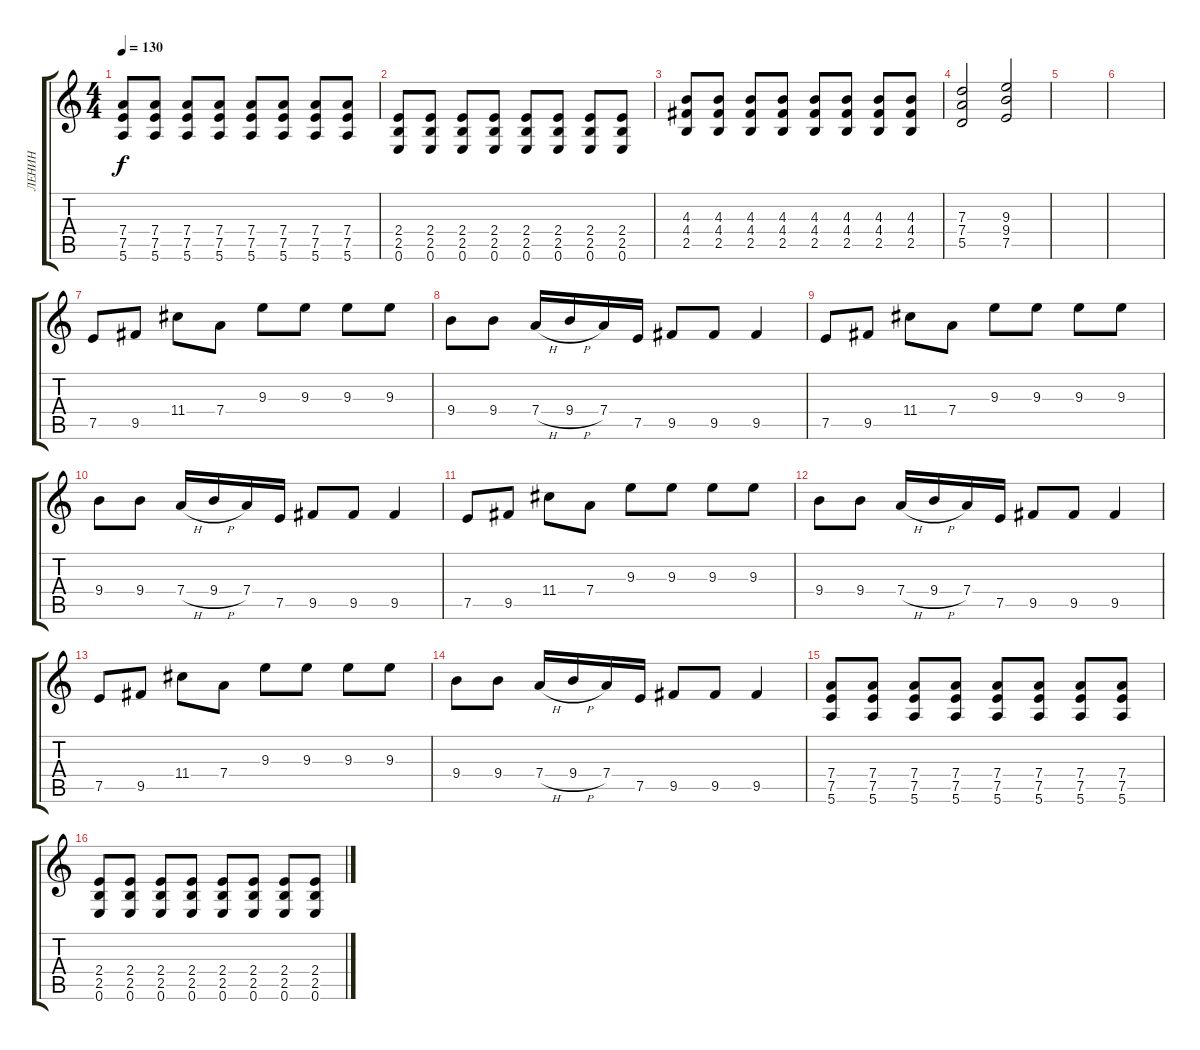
\track ("ЛЕНИН" "ЛЕНИН") {instrument distortionguitar}
\staff {score tabs}
\tuning (E4 B3 G3 D3 A2 E2) {hide}
\ts (4 4)
\tempo 130
\clef g2
\ks c
(7.4 7.5 5.6).8{dy f} (7.4 7.5 5.6).8 (7.4 7.5 5.6).8 (7.4 7.5 5.6).8 (7.4 7.5 5.6).8 (7.4 7.5 5.6).8 (7.4 7.5 5.6).8 (7.4 7.5 5.6).8 |
(2.4 2.5 0.6).8 (2.4 2.5 0.6).8 (2.4 2.5 0.6).8 (2.4 2.5 0.6).8 (2.4 2.5 0.6).8 (2.4 2.5 0.6).8 (2.4 2.5 0.6).8 (2.4 2.5 0.6).8 |
(4.3 4.4 2.5).8 (4.3 4.4 2.5).8 (4.3 4.4 2.5).8 (4.3 4.4 2.5).8 (4.3 4.4 2.5).8 (4.3 4.4 2.5).8 (4.3 4.4 2.5).8 (4.3 4.4 2.5).8 |
(7.3 7.4 5.5).2 (9.3 9.4 7.5).2 |
|
|
7.5.8 9.5.8 11.4.8 7.4.8 9.3.8 9.3.8 9.3.8 9.3.8 |
9.4.8 9.4.8 7.4{h}.16 9.4{h}.16 7.4.16 7.5.16 9.5.8 9.5.8 9.5.4 |
7.5.8 9.5.8 11.4.8 7.4.8 9.3.8 9.3.8 9.3.8 9.3.8 |
9.4.8 9.4.8 7.4{h}.16 9.4{h}.16 7.4.16 7.5.16 9.5.8 9.5.8 9.5.4 |
7.5.8 9.5.8 11.4.8 7.4.8 9.3.8 9.3.8 9.3.8 9.3.8 |
9.4.8 9.4.8 7.4{h}.16 9.4{h}.16 7.4.16 7.5.16 9.5.8 9.5.8 9.5.4 |
7.5.8 9.5.8 11.4.8 7.4.8 9.3.8 9.3.8 9.3.8 9.3.8 |
9.4.8 9.4.8 7.4{h}.16 9.4{h}.16 7.4.16 7.5.16 9.5.8 9.5.8 9.5.4 |
(7.4 7.5 5.6).8 (7.4 7.5 5.6).8 (7.4 7.5 5.6).8 (7.4 7.5 5.6).8 (7.4 7.5 5.6).8 (7.4 7.5 5.6).8 (7.4 7.5 5.6).8 (7.4 7.5 5.6).8 |
(2.4 2.5 0.6).8 (2.4 2.5 0.6).8 (2.4 2.5 0.6).8 (2.4 2.5 0.6).8 (2.4 2.5 0.6).8 (2.4 2.5 0.6).8 (2.4 2.5 0.6).8 (2.4 2.5 0.6).8
